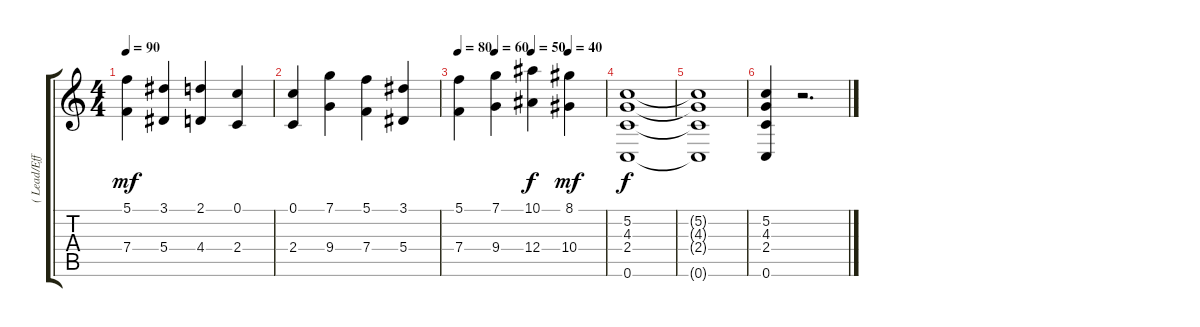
\track ("( Lead/Effects/Solo )" "( Lead/Eff") {instrument overdrivenguitar}
\staff {score tabs}
\tuning (C4 G3 Eb3 Bb2 F2 C2) {hide}
\ts (4 4)
\tempo 90
\clef g2
\ks c
(5.1 7.4).4{dy mf} (3.1 5.4).4 (2.1 4.4).4 (0.1 2.4).4 |
(0.1 2.4).4 (7.1 9.4).4 (5.1 7.4).4 (3.1 5.4).4 |
\tempo 80
\tempo (60 0.25)
\tempo (50 0.5)
\tempo (40 0.75)
(5.1 7.4).4 (7.1 9.4).4 (10.1 12.4).4{dy f} (8.1 10.4).4{dy mf} |
(5.2 4.3 2.4 0.6).1{dy f instrument overdrivenguitar} |
(5.2{t} 4.3{t} 2.4{t} 0.6{t}).1 |
(5.2 4.3 2.4 0.6).4 r.2{d}
